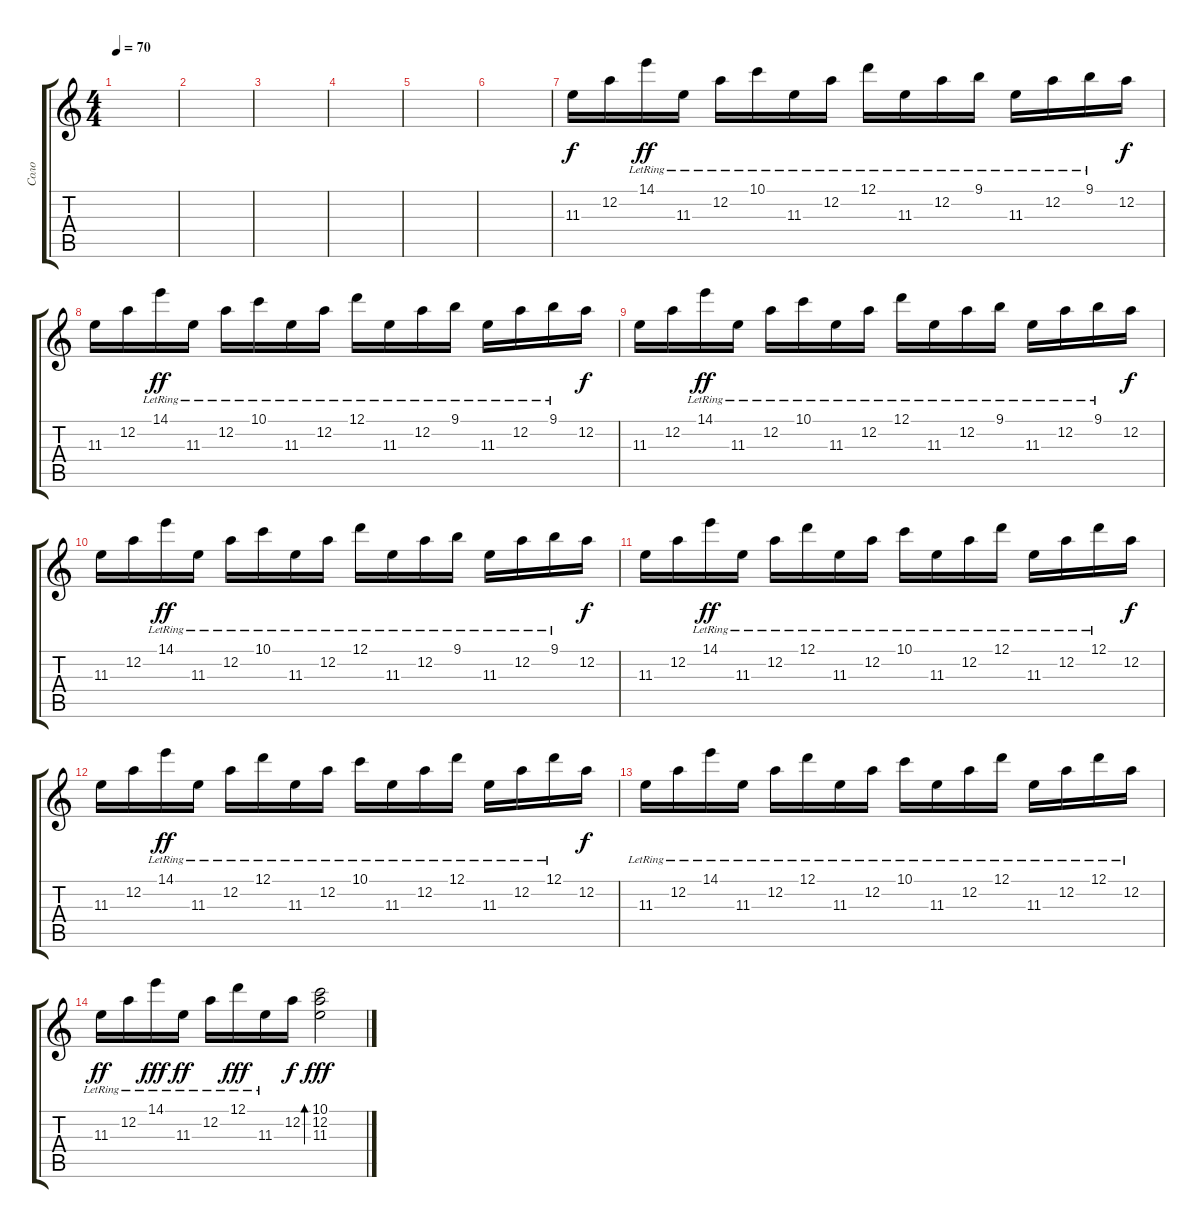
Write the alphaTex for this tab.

\track ("Соло" "Соло") {instrument electricguitarclean}
\staff {score tabs}
\tuning (D4 A3 F3 C3 G2 C2) {hide}
\ts (4 4)
\tempo 70
\clef g2
\ks c
|
|
|
|
|
|
11.3.16 12.2.16 14.1{lr}.16{dy ff} 11.3{lr}.16 12.2{lr}.16 10.1{lr}.16 11.3{lr}.16 12.2{lr}.16 12.1{lr}.16 11.3{lr}.16 12.2{lr}.16 9.1{lr}.16 11.3{lr}.16 12.2{lr}.16 9.1{lr}.16 12.2.16{dy f} |
11.3.16 12.2.16 14.1{lr}.16{dy ff} 11.3{lr}.16 12.2{lr}.16 10.1{lr}.16 11.3{lr}.16 12.2{lr}.16 12.1{lr}.16 11.3{lr}.16 12.2{lr}.16 9.1{lr}.16 11.3{lr}.16 12.2{lr}.16 9.1{lr}.16 12.2.16{dy f} |
11.3.16 12.2.16 14.1{lr}.16{dy ff} 11.3{lr}.16 12.2{lr}.16 10.1{lr}.16 11.3{lr}.16 12.2{lr}.16 12.1{lr}.16 11.3{lr}.16 12.2{lr}.16 9.1{lr}.16 11.3{lr}.16 12.2{lr}.16 9.1{lr}.16 12.2.16{dy f} |
11.3.16 12.2.16 14.1{lr}.16{dy ff} 11.3{lr}.16 12.2{lr}.16 10.1{lr}.16 11.3{lr}.16 12.2{lr}.16 12.1{lr}.16 11.3{lr}.16 12.2{lr}.16 9.1{lr}.16 11.3{lr}.16 12.2{lr}.16 9.1{lr}.16 12.2.16{dy f} |
11.3.16 12.2.16 14.1{lr}.16{dy ff} 11.3{lr}.16 12.2{lr}.16 12.1{lr}.16 11.3{lr}.16 12.2{lr}.16 10.1{lr}.16 11.3{lr}.16 12.2{lr}.16 12.1{lr}.16 11.3{lr}.16 12.2{lr}.16 12.1{lr}.16 12.2.16{dy f} |
11.3.16 12.2.16 14.1{lr}.16{dy ff} 11.3{lr}.16 12.2{lr}.16 12.1{lr}.16 11.3{lr}.16 12.2{lr}.16 10.1{lr}.16 11.3{lr}.16 12.2{lr}.16 12.1{lr}.16 11.3{lr}.16 12.2{lr}.16 12.1{lr}.16 12.2.16{dy f} |
11.3{lr}.16 12.2{lr}.16 14.1{lr}.16 11.3{lr}.16 12.2{lr}.16 12.1{lr}.16 11.3{lr}.16 12.2{lr}.16 10.1{lr}.16 11.3{lr}.16 12.2{lr}.16 12.1{lr}.16 11.3{lr}.16 12.2{lr}.16 12.1{lr}.16 12.2{lr}.16 |
11.3{lr}.16{dy ff} 12.2{lr}.16 14.1{lr}.16{dy fff} 11.3{lr}.16{dy ff} 12.2{lr}.16 12.1{lr}.16{dy fff} 11.3{lr}.16 12.2.16{dy f} (10.1 12.2 11.3).2{bd 60 dy fff}
